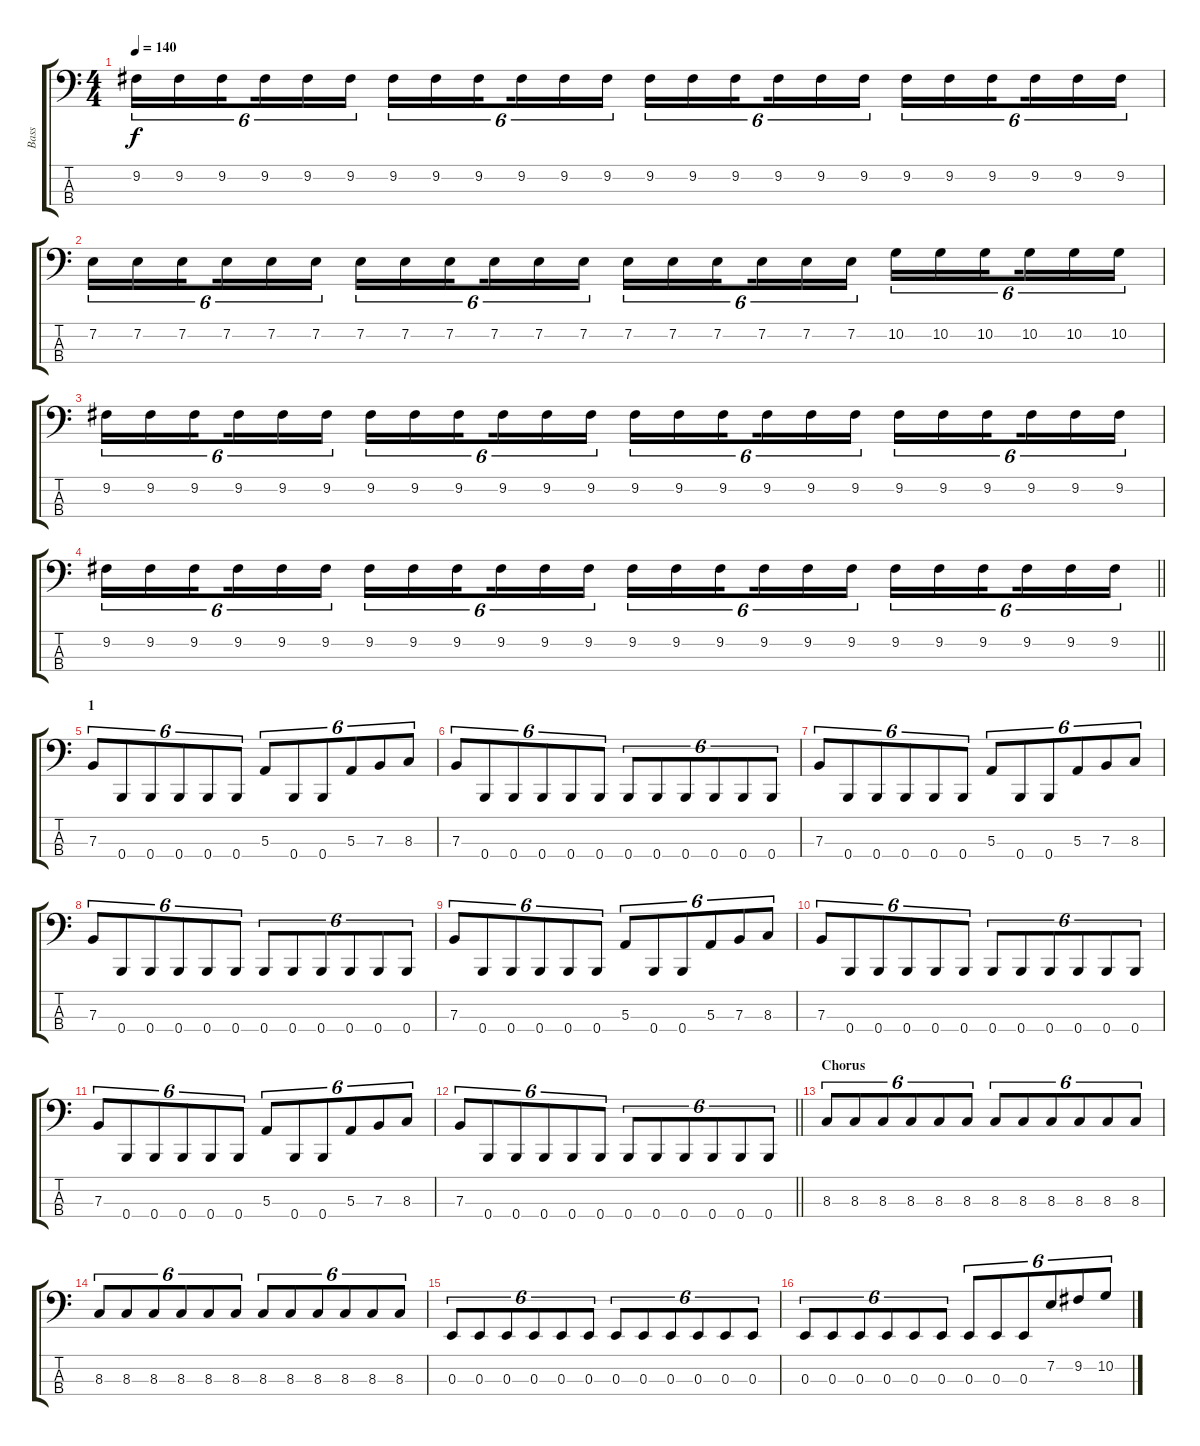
\track ("Bass" "Bass") {instrument electricbasspick}
\staff {score tabs}
\tuning (D2 A1 E1 B0) {hide}
\ts (4 4)
\tempo 140
\clef f4
\ks c
9.2.16{tu (6 4) dy f} 9.2.16{tu (6 4)} 9.2.16{tu (6 4) beam splitsecondary} 9.2.16{tu (6 4)} 9.2.16{tu (6 4)} 9.2.16{tu (6 4)} 9.2.16{tu (6 4)} 9.2.16{tu (6 4)} 9.2.16{tu (6 4) beam splitsecondary} 9.2.16{tu (6 4)} 9.2.16{tu (6 4)} 9.2.16{tu (6 4)} 9.2.16{tu (6 4)} 9.2.16{tu (6 4)} 9.2.16{tu (6 4) beam splitsecondary} 9.2.16{tu (6 4)} 9.2.16{tu (6 4)} 9.2.16{tu (6 4)} 9.2.16{tu (6 4)} 9.2.16{tu (6 4)} 9.2.16{tu (6 4) beam splitsecondary} 9.2.16{tu (6 4)} 9.2.16{tu (6 4)} 9.2.16{tu (6 4)} |
7.2.16{tu (6 4)} 7.2.16{tu (6 4)} 7.2.16{tu (6 4) beam splitsecondary} 7.2.16{tu (6 4)} 7.2.16{tu (6 4)} 7.2.16{tu (6 4)} 7.2.16{tu (6 4)} 7.2.16{tu (6 4)} 7.2.16{tu (6 4) beam splitsecondary} 7.2.16{tu (6 4)} 7.2.16{tu (6 4)} 7.2.16{tu (6 4)} 7.2.16{tu (6 4)} 7.2.16{tu (6 4)} 7.2.16{tu (6 4) beam splitsecondary} 7.2.16{tu (6 4)} 7.2.16{tu (6 4)} 7.2.16{tu (6 4)} 10.2.16{tu (6 4)} 10.2.16{tu (6 4)} 10.2.16{tu (6 4) beam splitsecondary} 10.2.16{tu (6 4)} 10.2.16{tu (6 4)} 10.2.16{tu (6 4)} |
9.2.16{tu (6 4)} 9.2.16{tu (6 4)} 9.2.16{tu (6 4) beam splitsecondary} 9.2.16{tu (6 4)} 9.2.16{tu (6 4)} 9.2.16{tu (6 4)} 9.2.16{tu (6 4)} 9.2.16{tu (6 4)} 9.2.16{tu (6 4) beam splitsecondary} 9.2.16{tu (6 4)} 9.2.16{tu (6 4)} 9.2.16{tu (6 4)} 9.2.16{tu (6 4)} 9.2.16{tu (6 4)} 9.2.16{tu (6 4) beam splitsecondary} 9.2.16{tu (6 4)} 9.2.16{tu (6 4)} 9.2.16{tu (6 4)} 9.2.16{tu (6 4)} 9.2.16{tu (6 4)} 9.2.16{tu (6 4) beam splitsecondary} 9.2.16{tu (6 4)} 9.2.16{tu (6 4)} 9.2.16{tu (6 4)} |
\barLineRight lightlight
9.2.16{tu (6 4)} 9.2.16{tu (6 4)} 9.2.16{tu (6 4) beam splitsecondary} 9.2.16{tu (6 4)} 9.2.16{tu (6 4)} 9.2.16{tu (6 4)} 9.2.16{tu (6 4)} 9.2.16{tu (6 4)} 9.2.16{tu (6 4) beam splitsecondary} 9.2.16{tu (6 4)} 9.2.16{tu (6 4)} 9.2.16{tu (6 4)} 9.2.16{tu (6 4)} 9.2.16{tu (6 4)} 9.2.16{tu (6 4) beam splitsecondary} 9.2.16{tu (6 4)} 9.2.16{tu (6 4)} 9.2.16{tu (6 4)} 9.2.16{tu (6 4)} 9.2.16{tu (6 4)} 9.2.16{tu (6 4) beam splitsecondary} 9.2.16{tu (6 4)} 9.2.16{tu (6 4)} 9.2.16{tu (6 4)} |
\section ("" "1")
7.3.8{tu (6 4)} 0.4.8{tu (6 4)} 0.4.8{tu (6 4)} 0.4.8{tu (6 4)} 0.4.8{tu (6 4)} 0.4.8{tu (6 4)} 5.3.8{tu (6 4)} 0.4.8{tu (6 4)} 0.4.8{tu (6 4)} 5.3.8{tu (6 4)} 7.3.8{tu (6 4)} 8.3.8{tu (6 4)} |
7.3.8{tu (6 4)} 0.4.8{tu (6 4)} 0.4.8{tu (6 4)} 0.4.8{tu (6 4)} 0.4.8{tu (6 4)} 0.4.8{tu (6 4)} 0.4.8{tu (6 4)} 0.4.8{tu (6 4)} 0.4.8{tu (6 4)} 0.4.8{tu (6 4)} 0.4.8{tu (6 4)} 0.4.8{tu (6 4)} |
7.3.8{tu (6 4)} 0.4.8{tu (6 4)} 0.4.8{tu (6 4)} 0.4.8{tu (6 4)} 0.4.8{tu (6 4)} 0.4.8{tu (6 4)} 5.3.8{tu (6 4)} 0.4.8{tu (6 4)} 0.4.8{tu (6 4)} 5.3.8{tu (6 4)} 7.3.8{tu (6 4)} 8.3.8{tu (6 4)} |
7.3.8{tu (6 4)} 0.4.8{tu (6 4)} 0.4.8{tu (6 4)} 0.4.8{tu (6 4)} 0.4.8{tu (6 4)} 0.4.8{tu (6 4)} 0.4.8{tu (6 4)} 0.4.8{tu (6 4)} 0.4.8{tu (6 4)} 0.4.8{tu (6 4)} 0.4.8{tu (6 4)} 0.4.8{tu (6 4)} |
7.3.8{tu (6 4)} 0.4.8{tu (6 4)} 0.4.8{tu (6 4)} 0.4.8{tu (6 4)} 0.4.8{tu (6 4)} 0.4.8{tu (6 4)} 5.3.8{tu (6 4)} 0.4.8{tu (6 4)} 0.4.8{tu (6 4)} 5.3.8{tu (6 4)} 7.3.8{tu (6 4)} 8.3.8{tu (6 4)} |
7.3.8{tu (6 4)} 0.4.8{tu (6 4)} 0.4.8{tu (6 4)} 0.4.8{tu (6 4)} 0.4.8{tu (6 4)} 0.4.8{tu (6 4)} 0.4.8{tu (6 4)} 0.4.8{tu (6 4)} 0.4.8{tu (6 4)} 0.4.8{tu (6 4)} 0.4.8{tu (6 4)} 0.4.8{tu (6 4)} |
7.3.8{tu (6 4)} 0.4.8{tu (6 4)} 0.4.8{tu (6 4)} 0.4.8{tu (6 4)} 0.4.8{tu (6 4)} 0.4.8{tu (6 4)} 5.3.8{tu (6 4)} 0.4.8{tu (6 4)} 0.4.8{tu (6 4)} 5.3.8{tu (6 4)} 7.3.8{tu (6 4)} 8.3.8{tu (6 4)} |
\barLineRight lightlight
7.3.8{tu (6 4)} 0.4.8{tu (6 4)} 0.4.8{tu (6 4)} 0.4.8{tu (6 4)} 0.4.8{tu (6 4)} 0.4.8{tu (6 4)} 0.4.8{tu (6 4)} 0.4.8{tu (6 4)} 0.4.8{tu (6 4)} 0.4.8{tu (6 4)} 0.4.8{tu (6 4)} 0.4.8{tu (6 4)} |
\section ("" "Chorus")
8.3.8{tu (6 4)} 8.3.8{tu (6 4)} 8.3.8{tu (6 4)} 8.3.8{tu (6 4)} 8.3.8{tu (6 4)} 8.3.8{tu (6 4)} 8.3.8{tu (6 4)} 8.3.8{tu (6 4)} 8.3.8{tu (6 4)} 8.3.8{tu (6 4)} 8.3.8{tu (6 4)} 8.3.8{tu (6 4)} |
8.3.8{tu (6 4)} 8.3.8{tu (6 4)} 8.3.8{tu (6 4)} 8.3.8{tu (6 4)} 8.3.8{tu (6 4)} 8.3.8{tu (6 4)} 8.3.8{tu (6 4)} 8.3.8{tu (6 4)} 8.3.8{tu (6 4)} 8.3.8{tu (6 4)} 8.3.8{tu (6 4)} 8.3.8{tu (6 4)} |
0.3.8{tu (6 4)} 0.3.8{tu (6 4)} 0.3.8{tu (6 4)} 0.3.8{tu (6 4)} 0.3.8{tu (6 4)} 0.3.8{tu (6 4)} 0.3.8{tu (6 4)} 0.3.8{tu (6 4)} 0.3.8{tu (6 4)} 0.3.8{tu (6 4)} 0.3.8{tu (6 4)} 0.3.8{tu (6 4)} |
0.3.8{tu (6 4)} 0.3.8{tu (6 4)} 0.3.8{tu (6 4)} 0.3.8{tu (6 4)} 0.3.8{tu (6 4)} 0.3.8{tu (6 4)} 0.3.8{tu (6 4)} 0.3.8{tu (6 4)} 0.3.8{tu (6 4)} 7.2.8{tu (6 4)} 9.2.8{tu (6 4)} 10.2.8{tu (6 4)}
